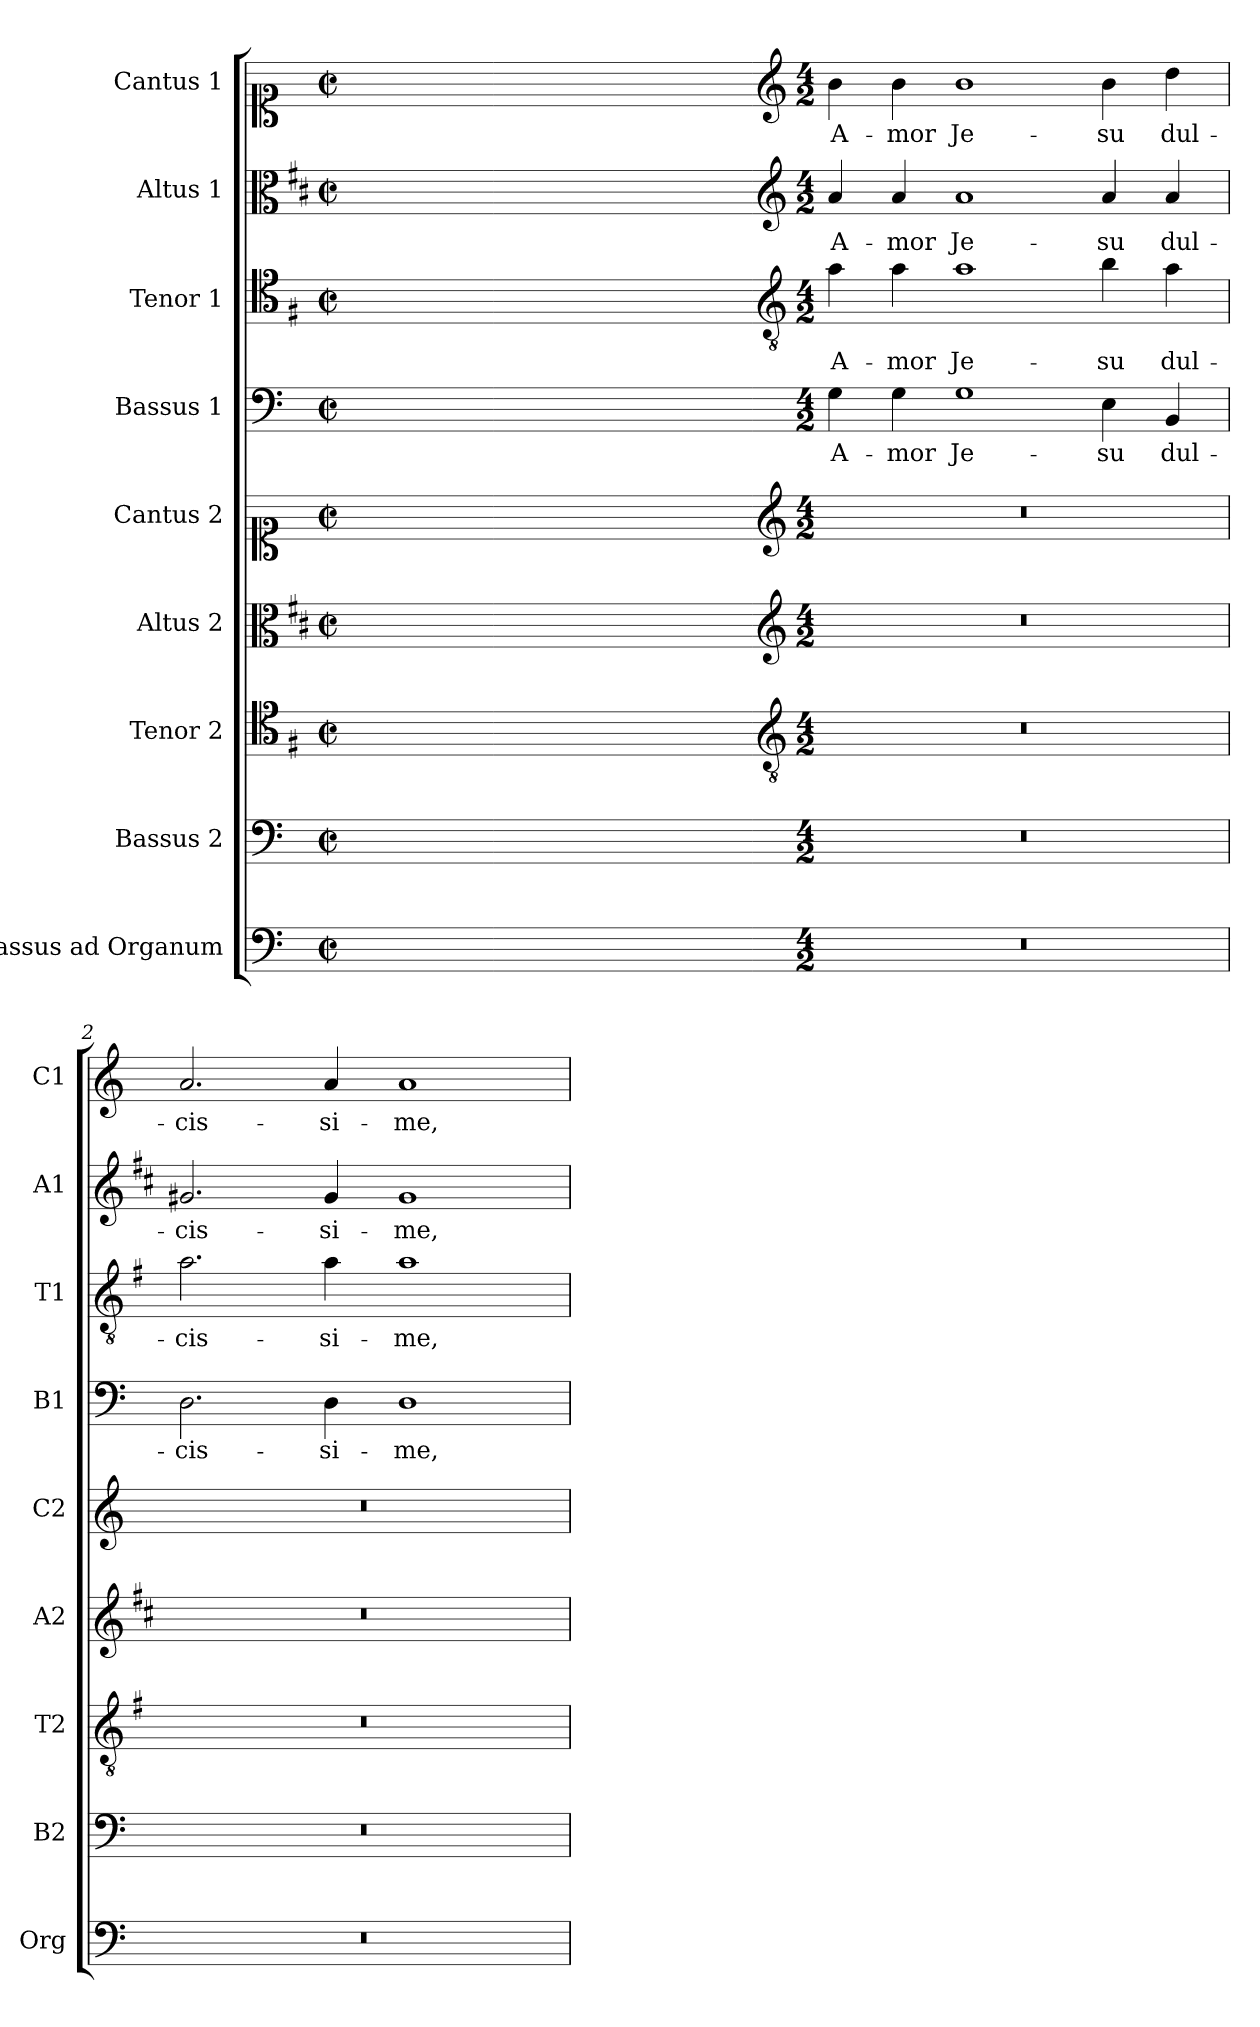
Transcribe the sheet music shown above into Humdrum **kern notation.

**kern	**kern	**kern	**kern	**kern	**kern	**text	**kern	**text	**kern	**text	**kern	**text
*part9	*part8	*part7	*part6	*part5	*part4	*part4	*part3	*part3	*part2	*part2	*part1	*part1
*staff9	*staff8	*staff7	*staff6	*staff5	*staff4	*staff4	*staff3	*staff3	*staff2	*staff2	*staff1	*staff1
*I"Bassus ad Organum	*I"Bassus 2	*I"Tenor 2	*I"Altus 2	*I"Cantus 2	*I"Bassus 1	*	*I"Tenor 1	*	*I"Altus 1	*	*I"Cantus 1	*
*I'Org	*I'B2	*I'T2	*I'A2	*I'C2	*I'B1	*	*I'T1	*	*I'A1	*	*I'C1	*
*clefF4	*clefF4	*clefC4	*clefC3	*clefC1	*clefF4	*	*clefC4	*	*clefC3	*	*clefC1	*
*	*	*ITrd4c7	*ITrd1c2	*	*	*	*ITrd4c7	*	*ITrd1c2	*	*	*
*k[]	*k[]	*k[]	*k[]	*k[]	*k[]	*	*k[]	*	*k[]	*	*k[]	*
*C:	*C:	*C:	*C:	*C:	*C:	*	*C:	*	*C:	*	*C:	*
*M2/2	*M2/2	*M2/2	*M2/2	*M2/2	*M2/2	*	*M2/2	*	*M2/2	*	*M2/2	*
*met(c|)	*met(c|)	*met(c|)	*met(c|)	*met(c|)	*met(c|)	*	*met(c|)	*	*met(c|)	*	*met(c|)	*
=	=	=	=	=	=	=	=	=	=	=	=	=
1ryy	1ryy	1ryy	1ryy	1ryy	1ryy	.	1ryy	.	1ryy	.	1ryy	.
=1X-	=1X-	=1X-	=1X-	=1X-	=1X-	=1X-	=1X-	=1X-	=1X-	=1X-	=1X-	=1X-
4ryy	4ryy	4ryy	4ryy	4ryy	4ryy	.	4ryy	.	4ryy	.	4ryy	.
4ryy	4ryy	4ryy	4ryy	4ryy	4ryy	.	4ryy	.	4ryy	.	4ryy	.
4ryy	4ryy	4ryy	4ryy	4ryy	4ryy	.	4ryy	.	4ryy	.	4ryy	.
4ryy	4ryy	4ryy	4ryy	4ryy	4ryy	.	4ryy	.	4ryy	.	4ryy	.
=1-	=1-	=1-	=1-	=1-	=1-	=1-	=1-	=1-	=1-	=1-	=1-	=1-
*	*	*clefGv2	*clefG2	*clefG2	*	*	*clefGv2	*	*clefG2	*	*clefG2	*
*M4/2	*M4/2	*M4/2	*M4/2	*M4/2	*M4/2	*	*M4/2	*	*M4/2	*	*M4/2	*
!	!	!	!	!	!	!LO:LY:b	!	!LO:LY:b	!	!LO:LY:b	!	!LO:LY:b
0r	0r	0r	0r	0r	4G\	A-	4d\	A-	4g/	A-	4b\	A-
!	!	!	!	!	!	!LO:LY:b	!	!LO:LY:b	!	!LO:LY:b	!	!LO:LY:b
.	.	.	.	.	4G\	-mor	4d\	-mor	4g/	-mor	4b\	-mor
!	!	!	!	!	!	!LO:LY:b	!	!LO:LY:b	!	!LO:LY:b	!	!LO:LY:b
.	.	.	.	.	1G	Je-	1d	Je-	1g	Je-	1b	Je-
!	!	!	!	!	!	!LO:LY:b	!	!LO:LY:b	!	!LO:LY:b	!	!LO:LY:b
.	.	.	.	.	4E\	-su	4e\	-su	4g/	-su	4b\	-su
!	!	!	!	!	!	!LO:LY:b	!	!LO:LY:b	!	!LO:LY:b	!	!LO:LY:b
.	.	.	.	.	4BB/	dul-	4d\	dul-	4g/	dul-	4dd\	dul-
=2	=2	=2	=2	=2	=2	=2	=2	=2	=2	=2	=2	=2
!	!	!	!	!	!	!LO:LY:b	!	!LO:LY:b	!	!LO:LY:b	!	!LO:LY:b
0r	0r	0r	0r	0r	2.D\	-cis-	2.d\	-cis-	2.f#X/	-cis-	2.a/	-cis-
!	!	!	!	!	!	!LO:LY:b	!	!LO:LY:b	!	!LO:LY:b	!	!LO:LY:b
.	.	.	.	.	4D\	-si-	4d\	-si-	4f#/	-si-	4a/	-si-
!	!	!	!	!	!	!LO:LY:b	!	!LO:LY:b	!	!LO:LY:b	!	!LO:LY:b
.	.	.	.	.	1D	-me,	1d	-me,	1f#	-me,	1a	-me,
=	=	=	=	=	=	=	=	=	=	=	=	=
*-	*-	*-	*-	*-	*-	*-	*-	*-	*-	*-	*-	*-
